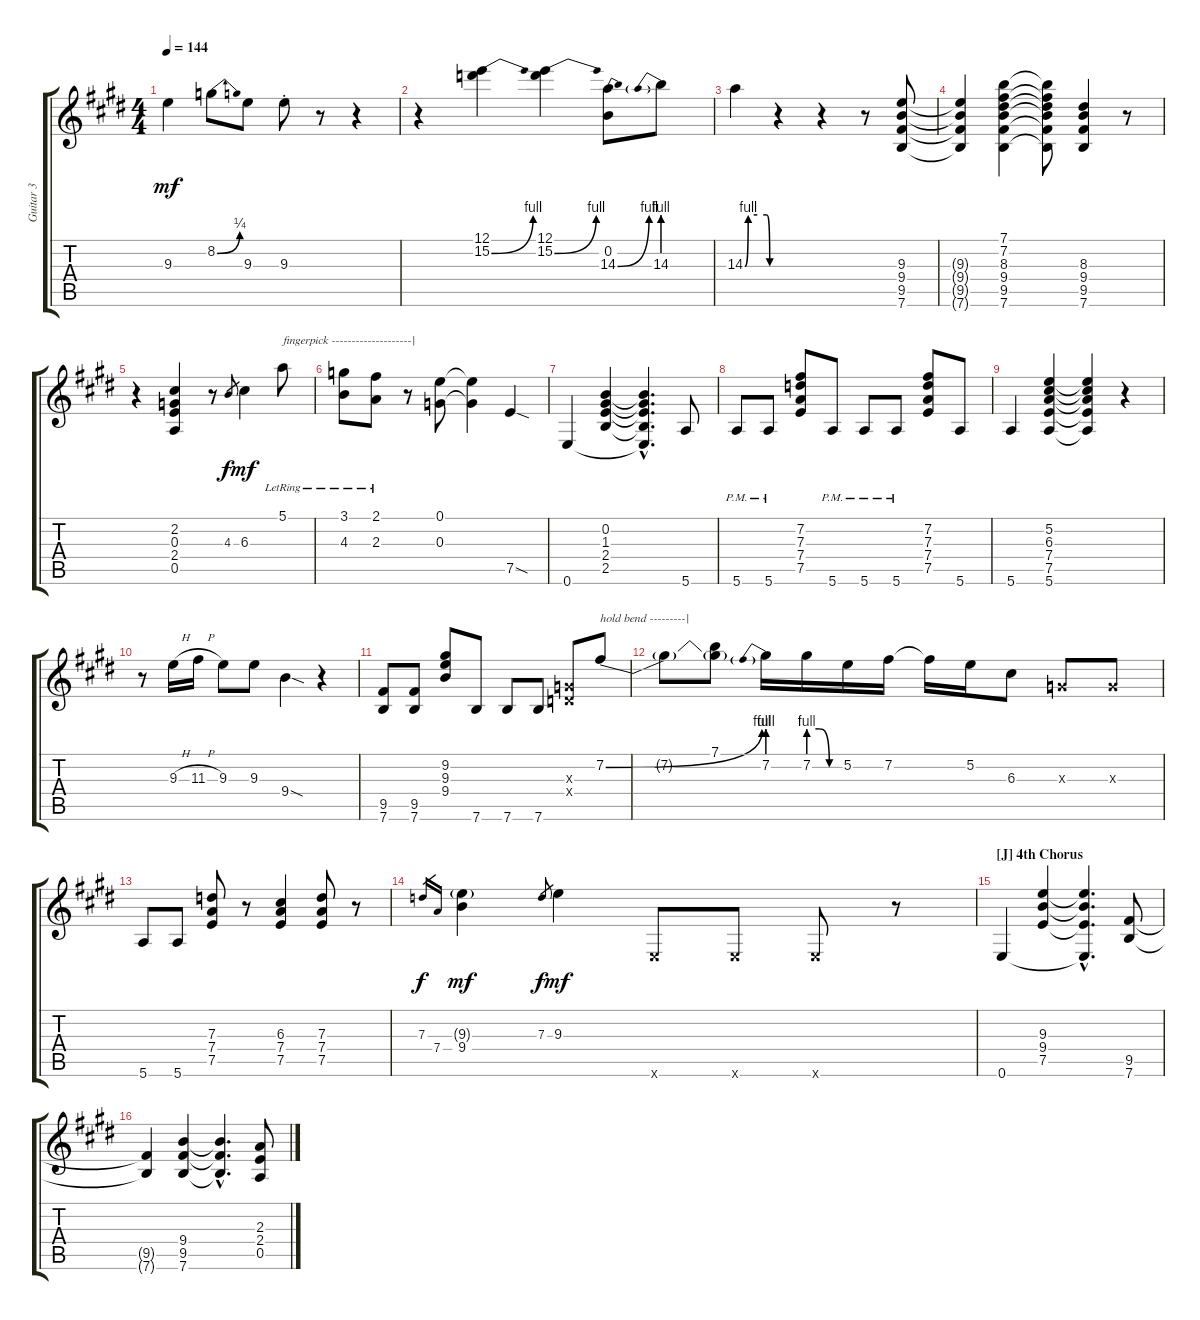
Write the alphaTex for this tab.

\track ("Guitar 3" "Guitar 3") {instrument overdrivenguitar}
\staff {score tabs}
\tuning (E4 B3 G3 D3 A2 E2) {hide}
\ts (4 4)
\tempo 144
\clef g2
\ks e
9.3{t}.4{dy mf} 8.2{be (bend 0 0 60 1)}.8 9.3.8 9.3{st}.8 r.8 r.4 |
r.4 (12.1 15.2{be (bend 0 0 60 4)}).4 (12.1 15.2{be (bend 0 0 60 4)}).4 (0.2 14.3{be (bend 0 0 60 4)}).8 14.3{be (prebend 0 4 60 4)}.8 |
14.3{be (custom 0 0 8 4 30 4 53 4 60 0)}.4 r.4 r.4 r.8 (9.3 9.4 9.5 7.6).8 |
(9.3{t} 9.4{t} 9.5{t} 7.6{t}).4 (7.1 7.2 8.3 9.4 9.5 7.6).4 (7.1{t} 7.2{t} 8.3{t} 9.4{t} 9.5{t} 7.6{t}).8 (8.3 9.4 9.5 7.6).4 r.8 |
r.4 (2.2 0.3 2.4 0.5).4 r.8 4.3.8{gr dy f} 6.3.4{dy mf} 5.1{lr}.8{txt "fingerpick --------------------|"} |
(3.1{lr} 4.3{lr}).8 (2.1{lr} 2.3{lr}).8 r.8 (0.1 0.3).8 (0.1{t} 0.3{t}).4 7.5{sod}.4 |
0.6.4 (0.2 1.3 2.4 2.5).4 (0.2{hac t} 1.3{hac t} 2.4{hac t} 2.5{hac t} 0.6{hac t}).4{d} 5.6.8 |
5.6{pm}.8 5.6{pm}.8 (7.2 7.3 7.4 7.5).8 5.6{pm}.8 5.6{pm}.8 5.6{pm}.8 (7.2 7.3 7.4 7.5).8 5.6.8 |
5.6.4 (5.2 6.3 7.4 7.5 5.6).4 (5.2{t} 6.3{t} 7.4{t} 7.5{t} 5.6{t}).4 r.4 |
r.8 9.3{h}.16 11.3{h}.16 9.3.8 9.3.8 9.4{sod}.4 r.4 |
(9.5 7.6).8 (9.5 7.6).8 (9.2 9.3 9.4).8 7.6.8 7.6.8 7.6.8 (0.3{x} 0.4{x}).8 7.2{be (bend 0 0 60 4)}.8{txt "hold bend ---------|"} |
7.2{t}.8 (7.1 7.2{t}).8 7.2{be (prebend 0 4 60 4)}.16 7.2{be (custom 0 4 20 4 40 0 60 0)}.16 5.2.16 7.2.16 7.2{t}.16 5.2.16 6.3.8 0.3{x}.8 0.3{x}.8 |
5.6.8 5.6.8 (7.3 7.4 7.5).8 r.8 (6.3 7.4 7.5).4 (7.3 7.4 7.5).8 r.8 |
7.3.16{gr dy f} 7.4.16{gr} (9.3{g} 9.4).4{dy mf} 7.3.8{gr dy f} 9.3.4{dy mf} 0.6{x}.8 0.6{x}.8 0.6{x}.8 r.8 |
\section ("" "[J] 4th Chorus")
0.6.4 (9.3 9.4 7.5).4 (9.3{hac t} 9.4{hac t} 7.5{hac t} 0.6{hac t}).4{d} (9.5 7.6).8 |
(9.5{t} 7.6{t}).4 (9.4 9.5 7.6).4 (9.4{hac t} 9.5{hac t} 7.6{hac t}).4{d} (2.3 2.4 0.5).8
